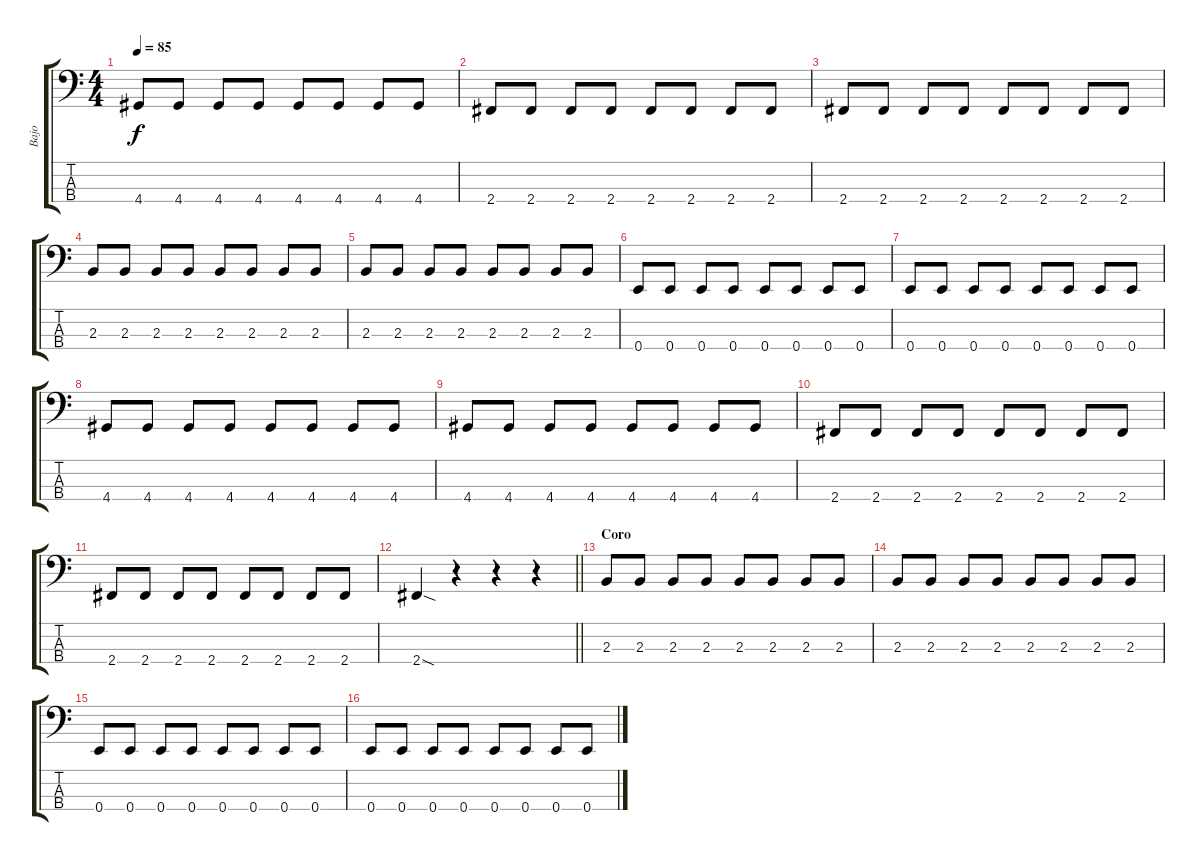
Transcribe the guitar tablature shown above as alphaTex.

\track ("Bajo" "Bajo") {instrument electricbassfinger}
\staff {score tabs}
\tuning (G2 D2 A1 E1) {hide}
\ts (4 4)
\tempo 85
\clef f4
\ks c
4.4.8{dy f} 4.4.8 4.4.8 4.4.8 4.4.8 4.4.8 4.4.8 4.4.8 |
2.4.8 2.4.8 2.4.8 2.4.8 2.4.8 2.4.8 2.4.8 2.4.8 |
2.4.8 2.4.8 2.4.8 2.4.8 2.4.8 2.4.8 2.4.8 2.4.8 |
2.3.8 2.3.8 2.3.8 2.3.8 2.3.8 2.3.8 2.3.8 2.3.8 |
2.3.8 2.3.8 2.3.8 2.3.8 2.3.8 2.3.8 2.3.8 2.3.8 |
0.4.8 0.4.8 0.4.8 0.4.8 0.4.8 0.4.8 0.4.8 0.4.8 |
0.4.8 0.4.8 0.4.8 0.4.8 0.4.8 0.4.8 0.4.8 0.4.8 |
4.4.8 4.4.8 4.4.8 4.4.8 4.4.8 4.4.8 4.4.8 4.4.8 |
4.4.8 4.4.8 4.4.8 4.4.8 4.4.8 4.4.8 4.4.8 4.4.8 |
2.4.8 2.4.8 2.4.8 2.4.8 2.4.8 2.4.8 2.4.8 2.4.8 |
2.4.8 2.4.8 2.4.8 2.4.8 2.4.8 2.4.8 2.4.8 2.4.8 |
\barLineRight lightlight
2.4{sod}.4 r.4 r.4 r.4 |
\section ("" "Coro")
2.3.8 2.3.8 2.3.8 2.3.8 2.3.8 2.3.8 2.3.8 2.3.8 |
2.3.8 2.3.8 2.3.8 2.3.8 2.3.8 2.3.8 2.3.8 2.3.8 |
0.4.8 0.4.8 0.4.8 0.4.8 0.4.8 0.4.8 0.4.8 0.4.8 |
0.4.8 0.4.8 0.4.8 0.4.8 0.4.8 0.4.8 0.4.8 0.4.8
